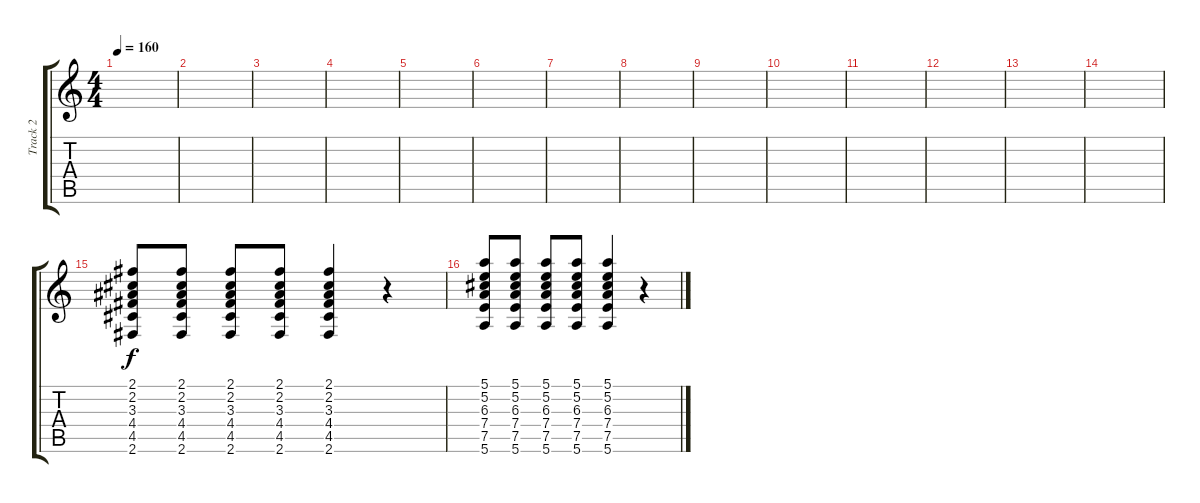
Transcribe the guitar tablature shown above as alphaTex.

\track ("Track 2" "Track 2") {instrument electricguitarjazz}
\staff {score tabs}
\tuning (E4 B3 G3 D3 A2 E2) {hide}
\ts (4 4)
\tempo 160
\clef g2
\ks c
|
|
|
|
|
|
|
|
|
|
|
|
|
|
(2.1 2.2 3.3 4.4 4.5 2.6).8 (2.1 2.2 3.3 4.4 4.5 2.6).8 (2.1 2.2 3.3 4.4 4.5 2.6).8 (2.1 2.2 3.3 4.4 4.5 2.6).8 (2.1 2.2 3.3 4.4 4.5 2.6).4 r.4 |
(5.1 5.2 6.3 7.4 7.5 5.6).8 (5.1 5.2 6.3 7.4 7.5 5.6).8 (5.1 5.2 6.3 7.4 7.5 5.6).8 (5.1 5.2 6.3 7.4 7.5 5.6).8 (5.1 5.2 6.3 7.4 7.5 5.6).4 r.4
